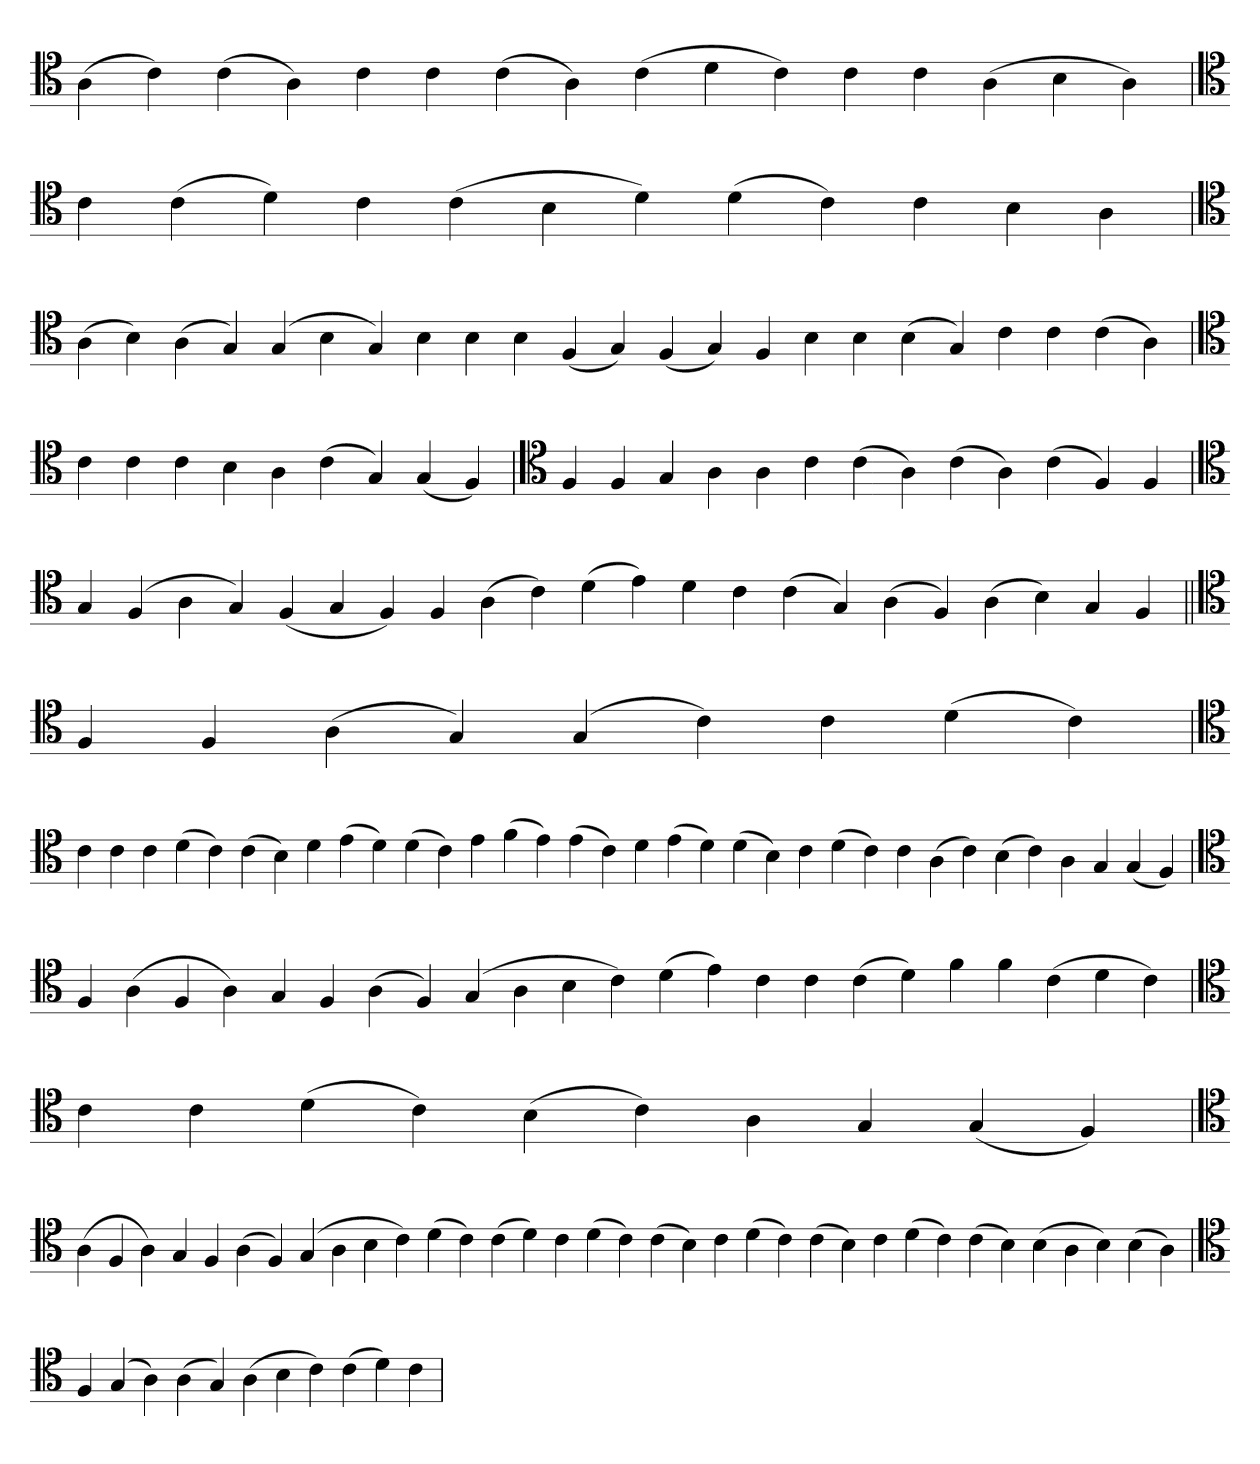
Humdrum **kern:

**kern
*part1
*staff1
*clefC4
=
(4A
4c)
(4c
4A)
4c
4c
(4c
4A)
(4c
4d
4c)
4c
4c
(4A
4B
4A)
=
*clefC4
4c
(4c
4d)
4c
(4c
4B
4d)
(4d
4c)
4c
4B
4A
=`
*clefC4
(4A
4B)
(4A
4G)
(4G
4B
4G)
4B
4B
4B
(4F
4G)
(4F
4G)
4F
4B
4B
(4B
4G)
4c
4c
(4c
4A)
=`
*clefC4
4c
4c
4c
4B
4A
(4c
4G)
(4G
4F)
=
*clefC4
4F
4F
4G
4A
4A
4c
(4c
4A)
(4c
4A)
(4c
4F)
4F
='
*clefC4
4G
(4F
4A
4G)
(4F
4G
4F)
4F
(4A
4c)
(4d
4e)
4d
4c
(4c
4G)
(4A
4F)
(4A
4B)
4G
4F
=||
*clefC4
4F
4F
(4A
4G)
(4G
4c)
4c
(4d
4c)
=`
*clefC4
4c
4c
4c
(4d
4c)
(4c
4B)
4d
(4e
4d)
(4d
4c)
4e
(4f
4e)
(4e
4c)
4d
(4e
4d)
(4d
4B)
4c
(4d
4c)
4c
(4A
4c)
(4B
4c)
4A
4G
(4G
4F)
=
*clefC4
4F
(4A
4F
4A)
4G
4F
(4A
4F)
(4G
4A
4B
4c)
(4d
4e)
4c
4c
(4c
4d)
4f
4f
(4c
4d
4c)
='
*clefC4
4c
4c
(4d
4c)
(4B
4c)
4A
4G
(4G
4F)
=`
*clefC4
(4A
4F
4A)
4G
4F
(4A
4F)
(4G
4A
4B
4c)
(4d
4c)
(4c
4d)
4c
(4d
4c)
(4c
4B)
4c
(4d
4c)
(4c
4B)
4c
(4d
4c)
(4c
4B)
(4B
4A
4B)
(4B
4A)
=
*clefC4
4F
(4G
4A)
(4A
4G)
(4A
4B
4c)
(4c
4d)
4c
=`
*-
